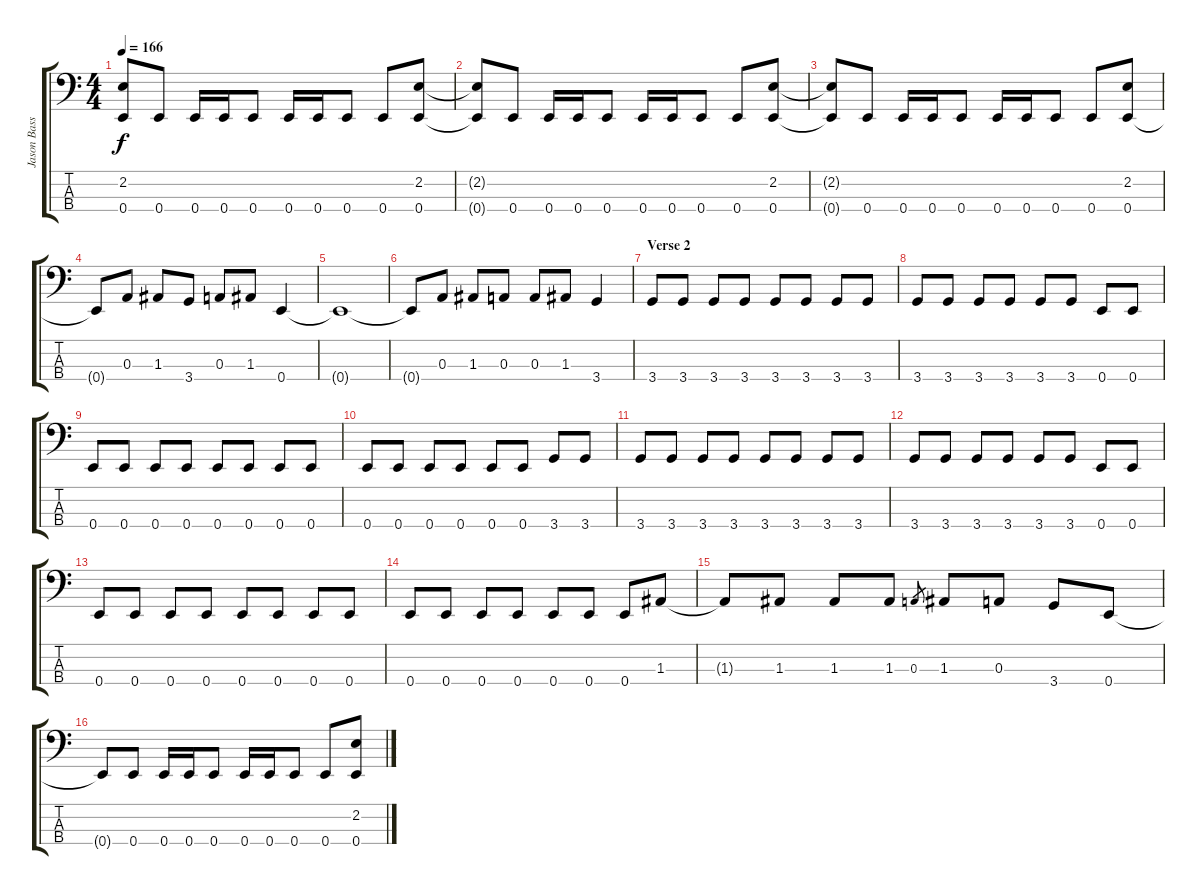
\track ("Jason Bass" "Jason Bass") {instrument electricbasspick}
\staff {score tabs}
\tuning (G2 D2 A1 E1) {hide}
\ts (4 4)
\tempo 166
\clef f4
\ks c
(2.2{t} 0.4{t}).8{dy f} 0.4.8 0.4.16 0.4.16 0.4.8 0.4.16 0.4.16 0.4.8 0.4.8 (2.2 0.4).8 |
(2.2{t} 0.4{t}).8 0.4.8 0.4.16 0.4.16 0.4.8 0.4.16 0.4.16 0.4.8 0.4.8 (2.2 0.4).8 |
(2.2{t} 0.4{t}).8 0.4.8 0.4.16 0.4.16 0.4.8 0.4.16 0.4.16 0.4.8 0.4.8 (2.2 0.4).8 |
0.4{t}.8 0.3.8 1.3.8 3.4.8 0.3.8 1.3.8 0.4.4 |
0.4{t}.1 |
0.4{t}.8 0.3.8 1.3.8 0.3.8 0.3.8 1.3.8 3.4.4 |
\section ("" "Verse 2")
3.4.8 3.4.8 3.4.8 3.4.8 3.4.8 3.4.8 3.4.8 3.4.8 |
3.4.8 3.4.8 3.4.8 3.4.8 3.4.8 3.4.8 0.4.8 0.4.8 |
0.4.8 0.4.8 0.4.8 0.4.8 0.4.8 0.4.8 0.4.8 0.4.8 |
0.4.8 0.4.8 0.4.8 0.4.8 0.4.8 0.4.8 3.4.8 3.4.8 |
3.4.8 3.4.8 3.4.8 3.4.8 3.4.8 3.4.8 3.4.8 3.4.8 |
3.4.8 3.4.8 3.4.8 3.4.8 3.4.8 3.4.8 0.4.8 0.4.8 |
0.4.8 0.4.8 0.4.8 0.4.8 0.4.8 0.4.8 0.4.8 0.4.8 |
0.4.8 0.4.8 0.4.8 0.4.8 0.4.8 0.4.8 0.4.8 1.3.8 |
1.3{t}.8 1.3.8 1.3.8 1.3.8 0.3.8{gr} 1.3.8 0.3.8 3.4.8 0.4.8 |
0.4{t}.8 0.4.8 0.4.16 0.4.16 0.4.8 0.4.16 0.4.16 0.4.8 0.4.8 (2.2 0.4).8
